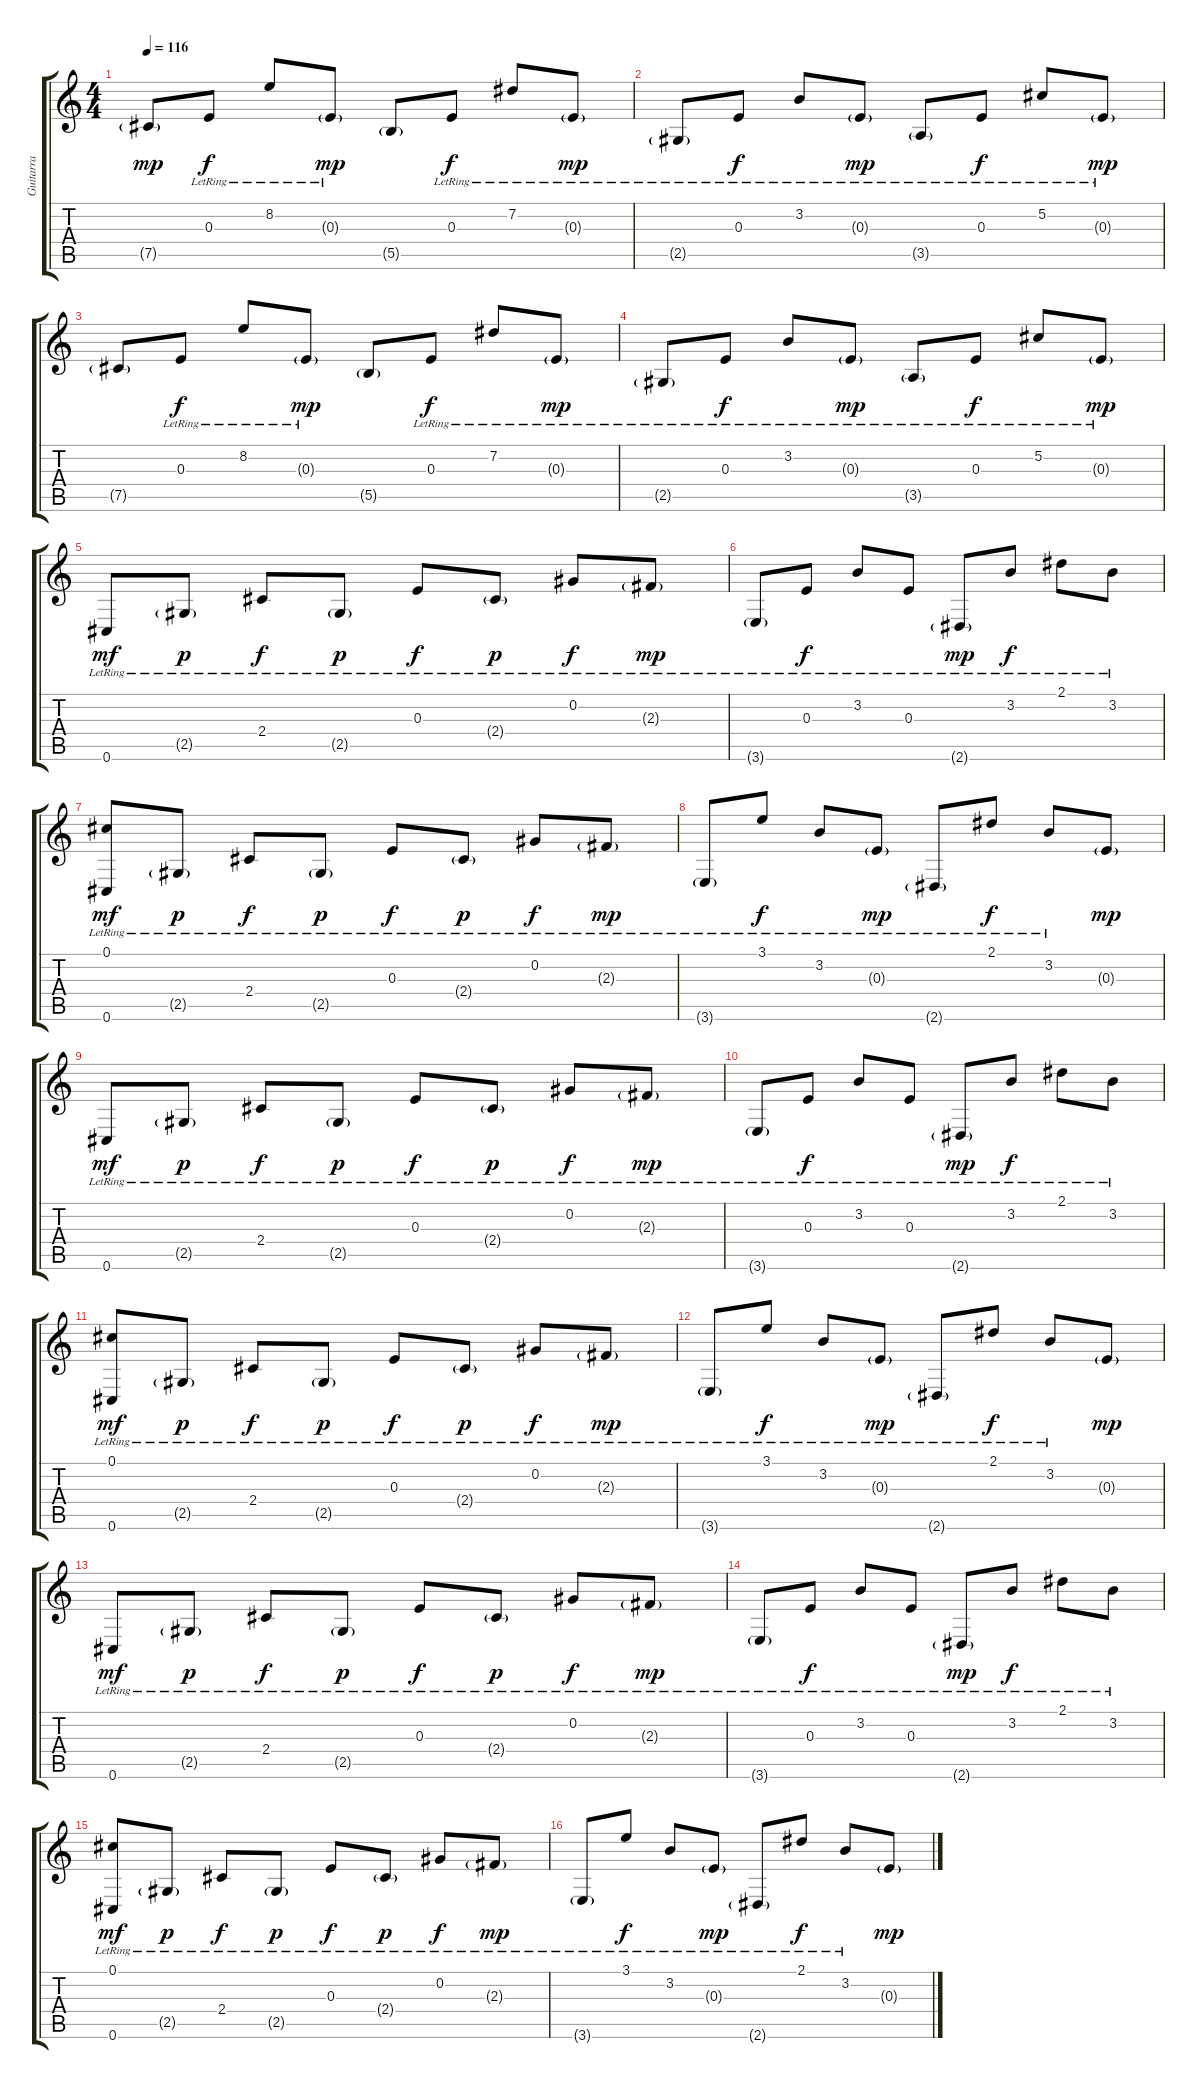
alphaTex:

\track ("Guitarra" "Guitarra") {instrument electricguitarclean}
\staff {score tabs}
\tuning (Db4 Ab3 E3 B2 Gb2 Db2) {hide}
\ts (4 4)
\tempo 116
\clef g2
\ks c
7.5{g}.8{dy mp instrument electricguitarclean} 0.3{lr}.8{dy f} 8.2{lr}.8 0.3{g lr}.8{dy mp} 5.5{g}.8 0.3{lr}.8{dy f} 7.2{lr}.8 0.3{g lr}.8{dy mp} |
2.5{g lr}.8 0.3{lr}.8{dy f} 3.2{lr}.8 0.3{g lr}.8{dy mp} 3.5{g lr}.8 0.3{lr}.8{dy f} 5.2{lr}.8 0.3{g lr}.8{dy mp} |
7.5{g}.8 0.3{lr}.8{dy f} 8.2{lr}.8 0.3{g lr}.8{dy mp} 5.5{g}.8 0.3{lr}.8{dy f} 7.2{lr}.8 0.3{g lr}.8{dy mp} |
2.5{g lr}.8 0.3{lr}.8{dy f} 3.2{lr}.8 0.3{g lr}.8{dy mp} 3.5{g lr}.8 0.3{lr}.8{dy f} 5.2{lr}.8 0.3{g lr}.8{dy mp} |
0.6{lr}.8{dy mf} 2.5{g lr}.8{dy p} 2.4{lr}.8{dy f} 2.5{g lr}.8{dy p} 0.3{lr}.8{dy f} 2.4{g lr}.8{dy p} 0.2{lr}.8{dy f} 2.3{g lr}.8{dy mp} |
3.6{g lr}.8 0.3{lr}.8{dy f} 3.2{lr}.8 0.3{lr}.8 2.6{g lr}.8{dy mp} 3.2{lr}.8{dy f} 2.1{lr}.8 3.2{lr}.8 |
(0.1{lr} 0.6{lr}).8{dy mf} 2.5{g lr}.8{dy p} 2.4{lr}.8{dy f} 2.5{g lr}.8{dy p} 0.3{lr}.8{dy f} 2.4{g lr}.8{dy p} 0.2{lr}.8{dy f} 2.3{g lr}.8{dy mp} |
3.6{g lr}.8 3.1{lr}.8{dy f} 3.2{lr}.8 0.3{g lr}.8{dy mp} 2.6{g lr}.8 2.1{lr}.8{dy f} 3.2{lr}.8 0.3{g}.8{dy mp} |
0.6{lr}.8{dy mf} 2.5{g lr}.8{dy p} 2.4{lr}.8{dy f} 2.5{g lr}.8{dy p} 0.3{lr}.8{dy f} 2.4{g lr}.8{dy p} 0.2{lr}.8{dy f} 2.3{g lr}.8{dy mp} |
3.6{g lr}.8 0.3{lr}.8{dy f} 3.2{lr}.8 0.3{lr}.8 2.6{g lr}.8{dy mp} 3.2{lr}.8{dy f} 2.1{lr}.8 3.2{lr}.8 |
(0.1{lr} 0.6{lr}).8{dy mf} 2.5{g lr}.8{dy p} 2.4{lr}.8{dy f} 2.5{g lr}.8{dy p} 0.3{lr}.8{dy f} 2.4{g lr}.8{dy p} 0.2{lr}.8{dy f} 2.3{g lr}.8{dy mp} |
3.6{g lr}.8 3.1{lr}.8{dy f} 3.2{lr}.8 0.3{g lr}.8{dy mp} 2.6{g lr}.8 2.1{lr}.8{dy f} 3.2{lr}.8 0.3{g}.8{dy mp} |
0.6{lr}.8{dy mf} 2.5{g lr}.8{dy p} 2.4{lr}.8{dy f} 2.5{g lr}.8{dy p} 0.3{lr}.8{dy f} 2.4{g lr}.8{dy p} 0.2{lr}.8{dy f} 2.3{g lr}.8{dy mp} |
3.6{g lr}.8 0.3{lr}.8{dy f} 3.2{lr}.8 0.3{lr}.8 2.6{g lr}.8{dy mp} 3.2{lr}.8{dy f} 2.1{lr}.8 3.2{lr}.8 |
(0.1{lr} 0.6{lr}).8{dy mf} 2.5{g lr}.8{dy p} 2.4{lr}.8{dy f} 2.5{g lr}.8{dy p} 0.3{lr}.8{dy f} 2.4{g lr}.8{dy p} 0.2{lr}.8{dy f} 2.3{g lr}.8{dy mp} |
3.6{g lr}.8 3.1{lr}.8{dy f} 3.2{lr}.8 0.3{g lr}.8{dy mp} 2.6{g lr}.8 2.1{lr}.8{dy f} 3.2{lr}.8 0.3{g}.8{dy mp}
